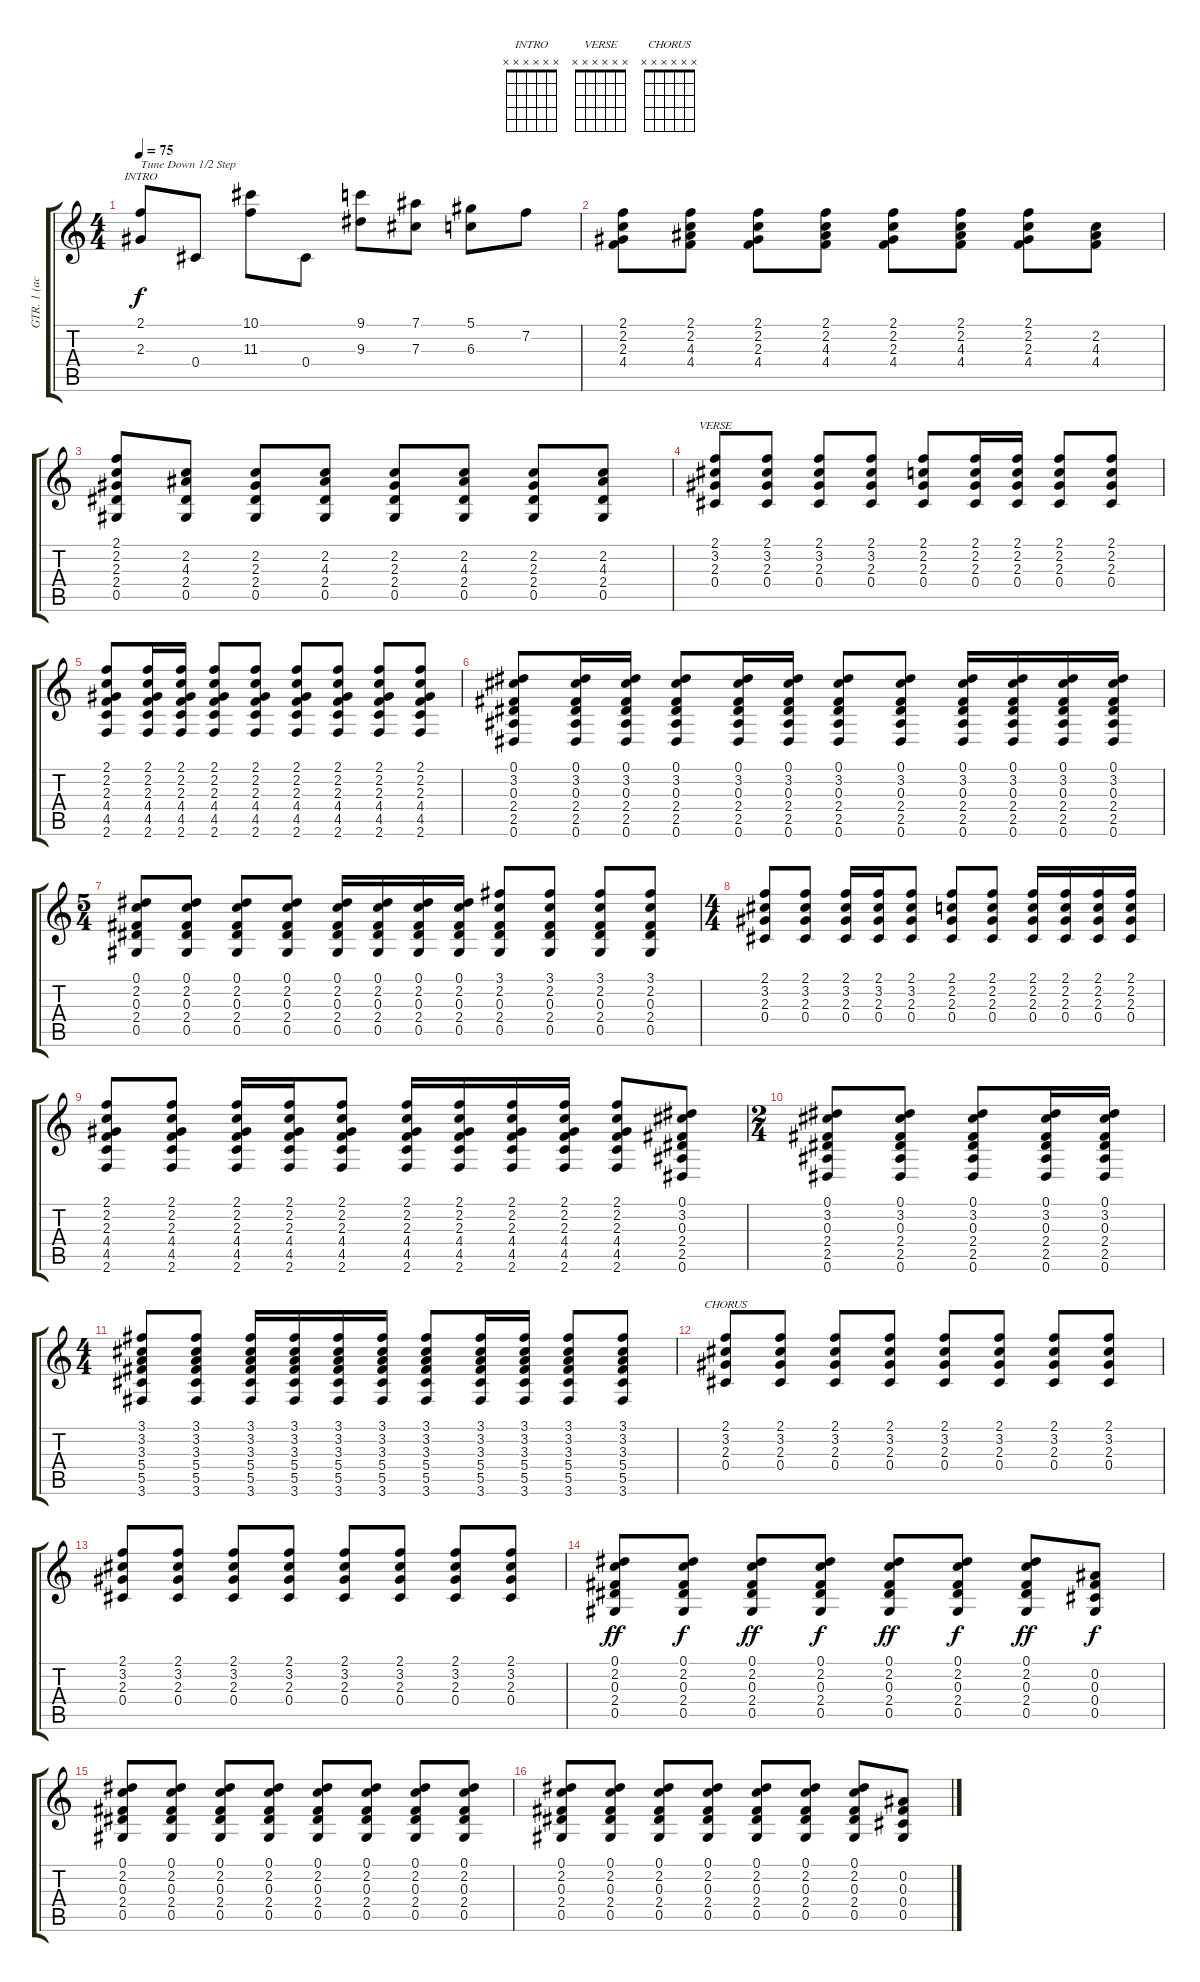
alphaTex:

\track ("GTR. 1 (acous.)" "GTR. 1 (ac") {instrument acousticguitarsteel}
\staff {score tabs}
\tuning (Eb4 Bb3 Gb3 Db3 Ab2 Eb2) {hide}
\chord ("INTRO" x x x x x x) {firstfret 0}
\chord ("VERSE" x x x x x x) {firstfret 0}
\chord ("CHORUS" x x x x x x) {firstfret 0}
\ts (4 4)
\tempo 75
\clef g2
\ks c
(2.1 2.3).8{ch "INTRO" txt "Tune Down 1/2 Step" dy f instrument acousticguitarsteel} 0.4.8 (10.1 11.3).8 0.4.8 (9.1 9.3).8 (7.1 7.3).8 (5.1 6.3).8 7.2.8 |
(2.1 2.2 2.3 4.4).8 (2.1 2.2 4.3 4.4).8 (2.1 2.2 2.3 4.4).8 (2.1 2.2 4.3 4.4).8 (2.1 2.2 2.3 4.4).8 (2.1 2.2 4.3 4.4).8 (2.1 2.2 2.3 4.4).8 (2.2 4.3 4.4).8 |
(2.1 2.2 2.3 2.4 0.5).8 (2.2 4.3 2.4 0.5).8 (2.2 2.3 2.4 0.5).8 (2.2 4.3 2.4 0.5).8 (2.2 2.3 2.4 0.5).8 (2.2 4.3 2.4 0.5).8 (2.2 2.3 2.4 0.5).8 (2.2 4.3 2.4 0.5).8 |
(2.1 3.2 2.3 0.4).8{ch "VERSE"} (2.1 3.2 2.3 0.4).8 (2.1 3.2 2.3 0.4).8 (2.1 3.2 2.3 0.4).8 (2.1 2.2 2.3 0.4).8 (2.1 2.2 2.3 0.4).16 (2.1 2.2 2.3 0.4).16 (2.1 2.2 2.3 0.4).8 (2.1 2.2 2.3 0.4).8 |
(2.1 2.2 2.3 4.4 4.5 2.6).8 (2.1 2.2 2.3 4.4 4.5 2.6).16 (2.1 2.2 2.3 4.4 4.5 2.6).16 (2.1 2.2 2.3 4.4 4.5 2.6).8 (2.1 2.2 2.3 4.4 4.5 2.6).8 (2.1 2.2 2.3 4.4 4.5 2.6).8 (2.1 2.2 2.3 4.4 4.5 2.6).8 (2.1 2.2 2.3 4.4 4.5 2.6).8 (2.1 2.2 2.3 4.4 4.5 2.6).8 |
(0.1 3.2 0.3 2.4 2.5 0.6).8 (0.1 3.2 0.3 2.4 2.5 0.6).16 (0.1 3.2 0.3 2.4 2.5 0.6).16 (0.1 3.2 0.3 2.4 2.5 0.6).8 (0.1 3.2 0.3 2.4 2.5 0.6).16 (0.1 3.2 0.3 2.4 2.5 0.6).16 (0.1 3.2 0.3 2.4 2.5 0.6).8 (0.1 3.2 0.3 2.4 2.5 0.6).8 (0.1 3.2 0.3 2.4 2.5 0.6).16 (0.1 3.2 0.3 2.4 2.5 0.6).16 (0.1 3.2 0.3 2.4 2.5 0.6).16 (0.1 3.2 0.3 2.4 2.5 0.6).16 |
\ts (5 4)
(0.1 2.2 0.3 2.4 0.5).8 (0.1 2.2 0.3 2.4 0.5).8 (0.1 2.2 0.3 2.4 0.5).8 (0.1 2.2 0.3 2.4 0.5).8 (0.1 2.2 0.3 2.4 0.5).16 (0.1 2.2 0.3 2.4 0.5).16 (0.1 2.2 0.3 2.4 0.5).16 (0.1 2.2 0.3 2.4 0.5).16 (3.1 2.2 0.3 2.4 0.5).8 (3.1 2.2 0.3 2.4 0.5).8 (3.1 2.2 0.3 2.4 0.5).8 (3.1 2.2 0.3 2.4 0.5).8 |
\ts (4 4)
(2.1 3.2 2.3 0.4).8 (2.1 3.2 2.3 0.4).8 (2.1 3.2 2.3 0.4).16 (2.1 3.2 2.3 0.4).16 (2.1 3.2 2.3 0.4).8 (2.1 2.2 2.3 0.4).8 (2.1 2.2 2.3 0.4).8 (2.1 2.2 2.3 0.4).16 (2.1 2.2 2.3 0.4).16 (2.1 2.2 2.3 0.4).16 (2.1 2.2 2.3 0.4).16 |
(2.1 2.2 2.3 4.4 4.5 2.6).8 (2.1 2.2 2.3 4.4 4.5 2.6).8 (2.1 2.2 2.3 4.4 4.5 2.6).16 (2.1 2.2 2.3 4.4 4.5 2.6).16 (2.1 2.2 2.3 4.4 4.5 2.6).8 (2.1 2.2 2.3 4.4 4.5 2.6).16 (2.1 2.2 2.3 4.4 4.5 2.6).16 (2.1 2.2 2.3 4.4 4.5 2.6).16 (2.1 2.2 2.3 4.4 4.5 2.6).16 (2.1 2.2 2.3 4.4 4.5 2.6).8 (0.1 3.2 0.3 2.4 2.5 0.6).8 |
\ts (2 4)
(0.1 3.2 0.3 2.4 2.5 0.6).8 (0.1 3.2 0.3 2.4 2.5 0.6).8 (0.1 3.2 0.3 2.4 2.5 0.6).8 (0.1 3.2 0.3 2.4 2.5 0.6).16 (0.1 3.2 0.3 2.4 2.5 0.6).16 |
\ts (4 4)
(3.1 3.2 3.3 5.4 5.5 3.6).8 (3.1 3.2 3.3 5.4 5.5 3.6).8 (3.1 3.2 3.3 5.4 5.5 3.6).16 (3.1 3.2 3.3 5.4 5.5 3.6).16 (3.1 3.2 3.3 5.4 5.5 3.6).16 (3.1 3.2 3.3 5.4 5.5 3.6).16 (3.1 3.2 3.3 5.4 5.5 3.6).8 (3.1 3.2 3.3 5.4 5.5 3.6).16 (3.1 3.2 3.3 5.4 5.5 3.6).16 (3.1 3.2 3.3 5.4 5.5 3.6).8 (3.1 3.2 3.3 5.4 5.5 3.6).8 |
(2.1 3.2 2.3 0.4).8{ch "CHORUS"} (2.1 3.2 2.3 0.4).8 (2.1 3.2 2.3 0.4).8 (2.1 3.2 2.3 0.4).8 (2.1 3.2 2.3 0.4).8 (2.1 3.2 2.3 0.4).8 (2.1 3.2 2.3 0.4).8 (2.1 3.2 2.3 0.4).8 |
(2.1 3.2 2.3 0.4).8 (2.1 3.2 2.3 0.4).8 (2.1 3.2 2.3 0.4).8 (2.1 3.2 2.3 0.4).8 (2.1 3.2 2.3 0.4).8 (2.1 3.2 2.3 0.4).8 (2.1 3.2 2.3 0.4).8 (2.1 3.2 2.3 0.4).8 |
(0.1 2.2 0.3 2.4 0.5).8{dy ff} (0.1 2.2 0.3 2.4 0.5).8{dy f} (0.1 2.2 0.3 2.4 0.5).8{dy ff} (0.1 2.2 0.3 2.4 0.5).8{dy f} (0.1 2.2 0.3 2.4 0.5).8{dy ff} (0.1 2.2 0.3 2.4 0.5).8{dy f} (0.1 2.2 0.3 2.4 0.5).8{dy ff} (0.2 0.3 0.4 0.5).8{dy f} |
(0.1 2.2 0.3 2.4 0.5).8 (0.1 2.2 0.3 2.4 0.5).8 (0.1 2.2 0.3 2.4 0.5).8 (0.1 2.2 0.3 2.4 0.5).8 (0.1 2.2 0.3 2.4 0.5).8 (0.1 2.2 0.3 2.4 0.5).8 (0.1 2.2 0.3 2.4 0.5).8 (0.1 2.2 0.3 2.4 0.5).8 |
(0.1 2.2 0.3 2.4 0.5).8 (0.1 2.2 0.3 2.4 0.5).8 (0.1 2.2 0.3 2.4 0.5).8 (0.1 2.2 0.3 2.4 0.5).8 (0.1 2.2 0.3 2.4 0.5).8 (0.1 2.2 0.3 2.4 0.5).8 (0.1 2.2 0.3 2.4 0.5).8 (0.2 0.3 0.4 0.5).8
